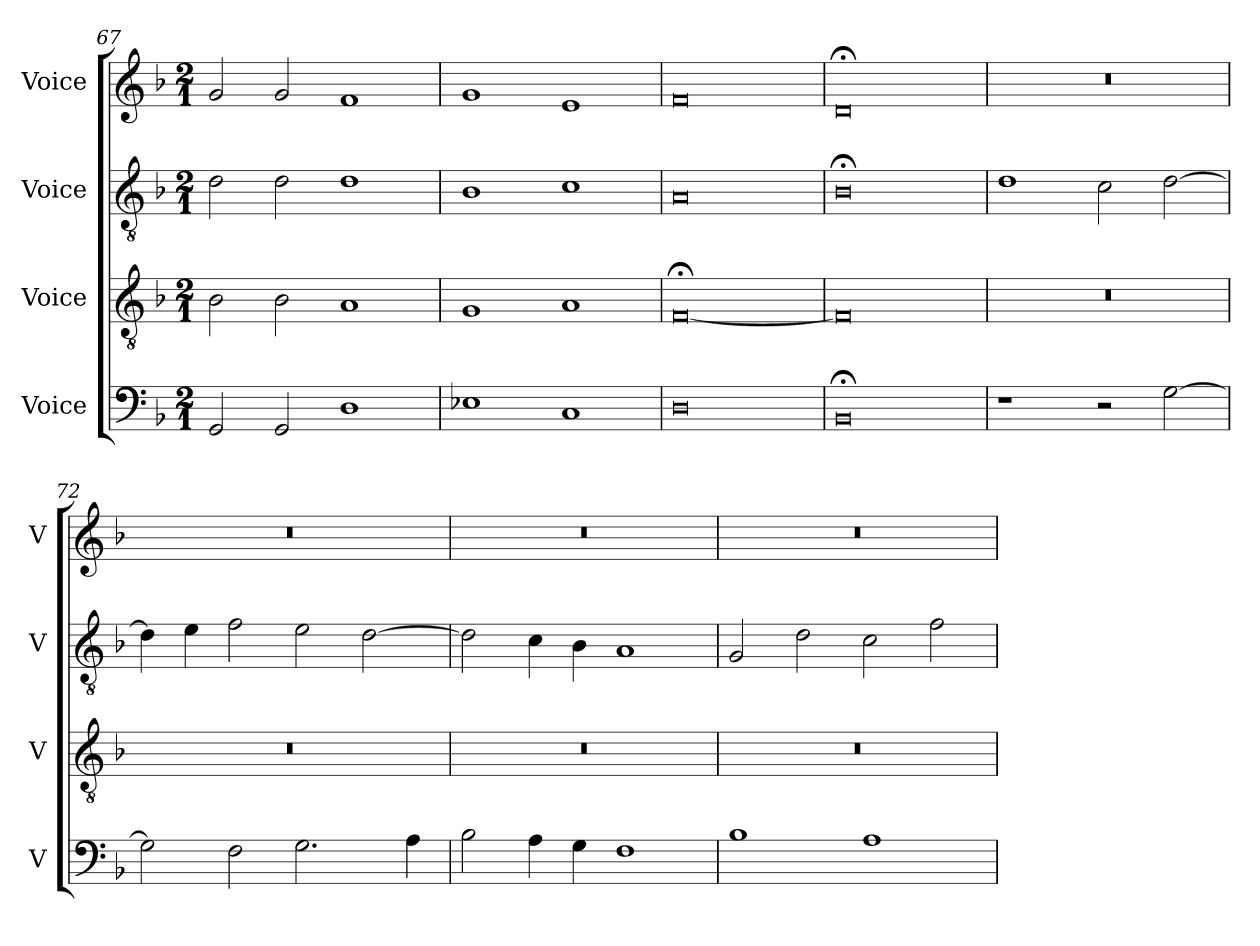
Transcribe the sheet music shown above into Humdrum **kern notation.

**kern	**kern	**kern	**kern
*part4	*part3	*part2	*part1
*staff4	*staff3	*staff2	*staff1
*I"Voice	*I"Voice	*I"Voice	*I"Voice
*I'V	*I'V	*I'V	*I'V
*clefF4	*clefGv2	*clefGv2	*clefG2
*k[b-]	*k[b-]	*k[b-]	*k[b-]
*M2/1	*M2/1	*M2/1	*M2/1
=67	=67	=67	=67
2GG/	2B-\	2d\	2g/
2GG/	2B-\	2d\	2g/
1D	1A	1d	1f
=68	=68	=68	=68
1E-X	1G	1B-	1g
1C	1A	1c	1e
=69	=69	=69	=69
0D	[0F;	0A	0f
!!LO:LB:g=z
=70	=70	=70	=70
0BB-;	0F]	0B-;	0d;
=71	=71	=71	=71
1r	0r	1d	0r
2r	.	2c\	.
[2G\	.	[2d\	.
=72	=72	=72	=72
2G\]	0r	4d\]	0r
.	.	4e\	.
2F\	.	2f\	.
2.G\	.	2e\	.
.	.	[2d\	.
4A\	.	.	.
=73	=73	=73	=73
2B-\	0r	2d\]	0r
4A\	.	4c\	.
4G\	.	4B-\	.
1F	.	1A	.
!!LO:LB:g=z
=74	=74	=74	=74
1B-	0r	2G/	0r
.	.	2d\	.
1A	.	2c\	.
.	.	2f\	.
=	=	=	=
*-	*-	*-	*-
